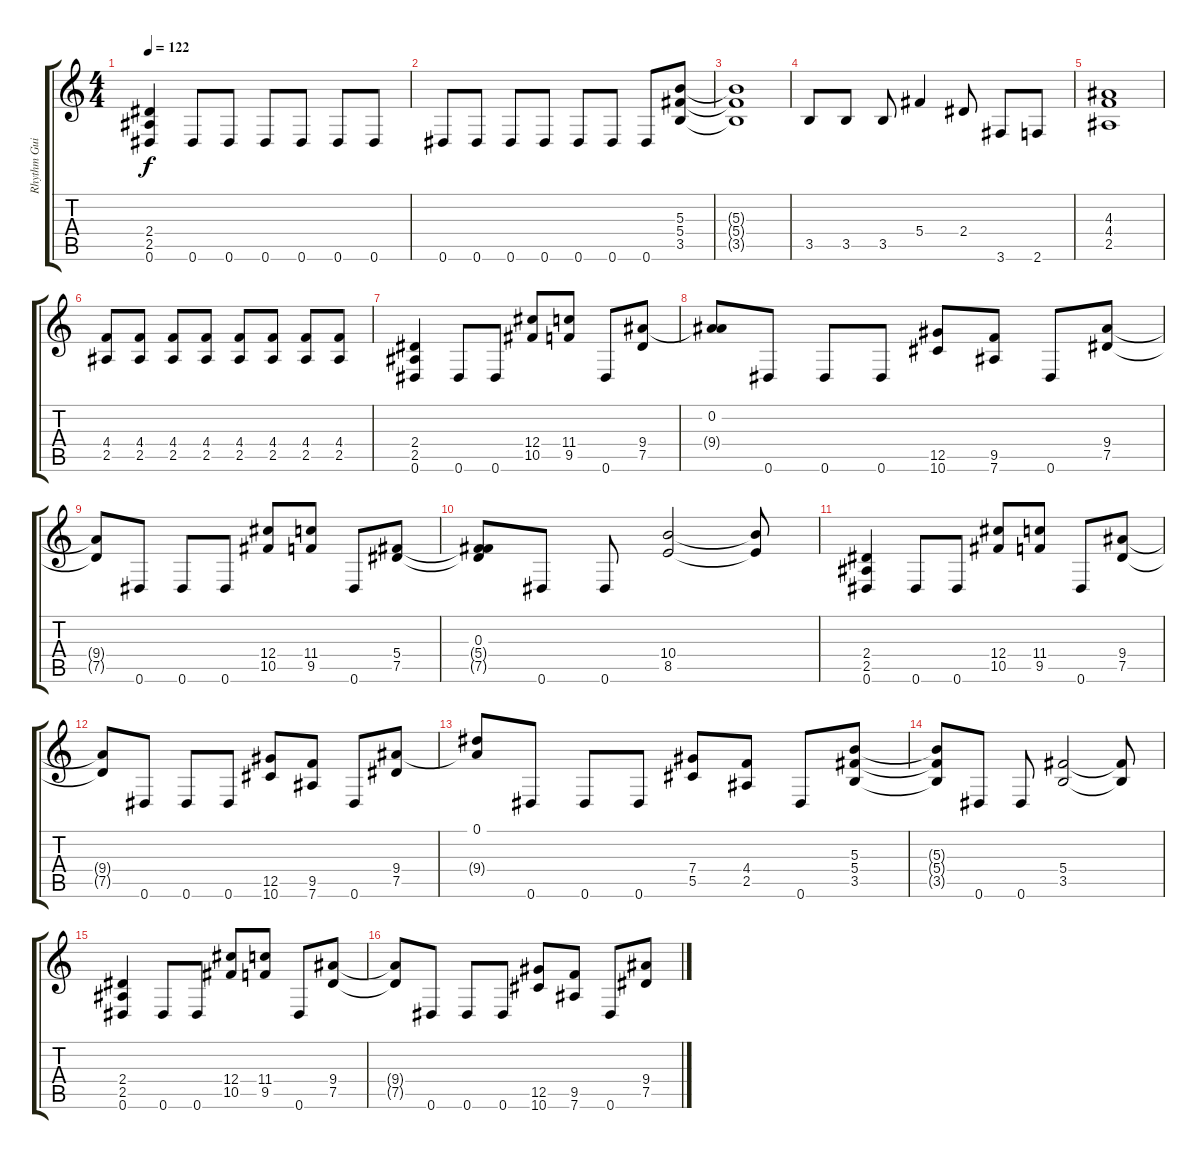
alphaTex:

\track ("Rhythm Guitar (Dave Mustaine)" "Rhythm Gui") {instrument distortionguitar}
\staff {score tabs}
\tuning (Eb4 Bb3 Gb3 Db3 Ab2 Eb2) {hide}
\ts (4 4)
\tempo 122
\clef g2
\ks c
(2.4 2.5 0.6).4{dy f} 0.6.8 0.6.8 0.6.8 0.6.8 0.6.8 0.6.8 |
0.6.8 0.6.8 0.6.8 0.6.8 0.6.8 0.6.8 0.6.8 (5.3 5.4 3.5).8 |
(5.3{t} 5.4{t} 3.5{t}).1 |
3.5.8 3.5.8 3.5.8 5.4.4 2.4.8 3.6.8 2.6.8 |
(4.3 4.4 2.5).1 |
(4.4 2.5).8 (4.4 2.5).8 (4.4 2.5).8 (4.4 2.5).8 (4.4 2.5).8 (4.4 2.5).8 (4.4 2.5).8 (4.4 2.5).8 |
(2.4 2.5 0.6).4 0.6.8 0.6.8 (12.4 10.5).8 (11.4 9.5).8 0.6.8 (9.4 7.5).8 |
(0.2 9.4{t}).8 0.6.8 0.6.8 0.6.8 (12.5 10.6).8 (9.5 7.6).8 0.6.8 (9.4 7.5).8 |
(9.4{t} 7.5{t}).8 0.6.8 0.6.8 0.6.8 (12.4 10.5).8 (11.4 9.5).8 0.6.8 (5.4 7.5).8 |
(0.3 5.4{t} 7.5{t}).8 0.6.8 0.6.8 (10.4 8.5).2 (10.4{t} 8.5{t}).8 |
(2.4 2.5 0.6).4 0.6.8 0.6.8 (12.4 10.5).8 (11.4 9.5).8 0.6.8 (9.4 7.5).8 |
(9.4{t} 7.5{t}).8 0.6.8 0.6.8 0.6.8 (12.5 10.6).8 (9.5 7.6).8 0.6.8 (9.4 7.5).8 |
(0.1 9.4{t}).8 0.6.8 0.6.8 0.6.8 (7.4 5.5).8 (4.4 2.5).8 0.6.8 (5.3 5.4 3.5).8 |
(5.3{t} 5.4{t} 3.5{t}).8 0.6.8 0.6.8 (5.4 3.5).2 (5.4{t} 3.5{t}).8 |
(2.4 2.5 0.6).4 0.6.8 0.6.8 (12.4 10.5).8 (11.4 9.5).8 0.6.8 (9.4 7.5).8 |
(9.4{t} 7.5{t}).8 0.6.8 0.6.8 0.6.8 (12.5 10.6).8 (9.5 7.6).8 0.6.8 (9.4 7.5).8
